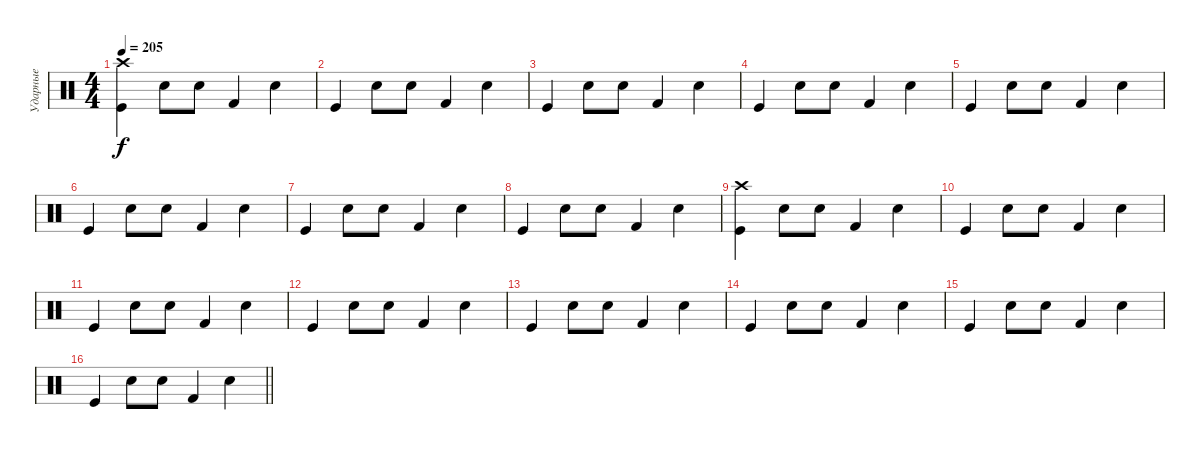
\track ("Ударные" "Ударные") {instrument percussion}
\staff {score}
\articulation defaults
\ts (4 4)
\tempo 205
\clef neutral
\ks c
("Kick (hit)" "Crash high (hit)").4{dy f} "Snare (hit) 2".8 "Snare (hit) 2".8 "Kick (hit) 2".4 "Snare (hit) 2".4 |
"Kick (hit)".4 "Snare (hit) 2".8 "Snare (hit) 2".8 "Kick (hit) 2".4 "Snare (hit) 2".4 |
"Kick (hit)".4 "Snare (hit) 2".8 "Snare (hit) 2".8 "Kick (hit) 2".4 "Snare (hit) 2".4 |
"Kick (hit)".4 "Snare (hit) 2".8 "Snare (hit) 2".8 "Kick (hit) 2".4 "Snare (hit) 2".4 |
"Kick (hit)".4 "Snare (hit) 2".8 "Snare (hit) 2".8 "Kick (hit) 2".4 "Snare (hit) 2".4 |
"Kick (hit)".4 "Snare (hit) 2".8 "Snare (hit) 2".8 "Kick (hit) 2".4 "Snare (hit) 2".4 |
"Kick (hit)".4 "Snare (hit) 2".8 "Snare (hit) 2".8 "Kick (hit) 2".4 "Snare (hit) 2".4 |
"Kick (hit)".4 "Snare (hit) 2".8 "Snare (hit) 2".8 "Kick (hit) 2".4 "Snare (hit) 2".4 |
("Kick (hit)" "Crash high (hit)").4 "Snare (hit) 2".8 "Snare (hit) 2".8 "Kick (hit) 2".4 "Snare (hit) 2".4 |
"Kick (hit)".4 "Snare (hit) 2".8 "Snare (hit) 2".8 "Kick (hit) 2".4 "Snare (hit) 2".4 |
"Kick (hit)".4 "Snare (hit) 2".8 "Snare (hit) 2".8 "Kick (hit) 2".4 "Snare (hit) 2".4 |
"Kick (hit)".4 "Snare (hit) 2".8 "Snare (hit) 2".8 "Kick (hit) 2".4 "Snare (hit) 2".4 |
"Kick (hit)".4 "Snare (hit) 2".8 "Snare (hit) 2".8 "Kick (hit) 2".4 "Snare (hit) 2".4 |
"Kick (hit)".4 "Snare (hit) 2".8 "Snare (hit) 2".8 "Kick (hit) 2".4 "Snare (hit) 2".4 |
"Kick (hit)".4 "Snare (hit) 2".8 "Snare (hit) 2".8 "Kick (hit) 2".4 "Snare (hit) 2".4 |
\barLineRight lightlight "Kick (hit)".4 "Snare (hit) 2".8 "Snare (hit) 2".8 "Kick (hit) 2".4 "Snare (hit) 2".4
